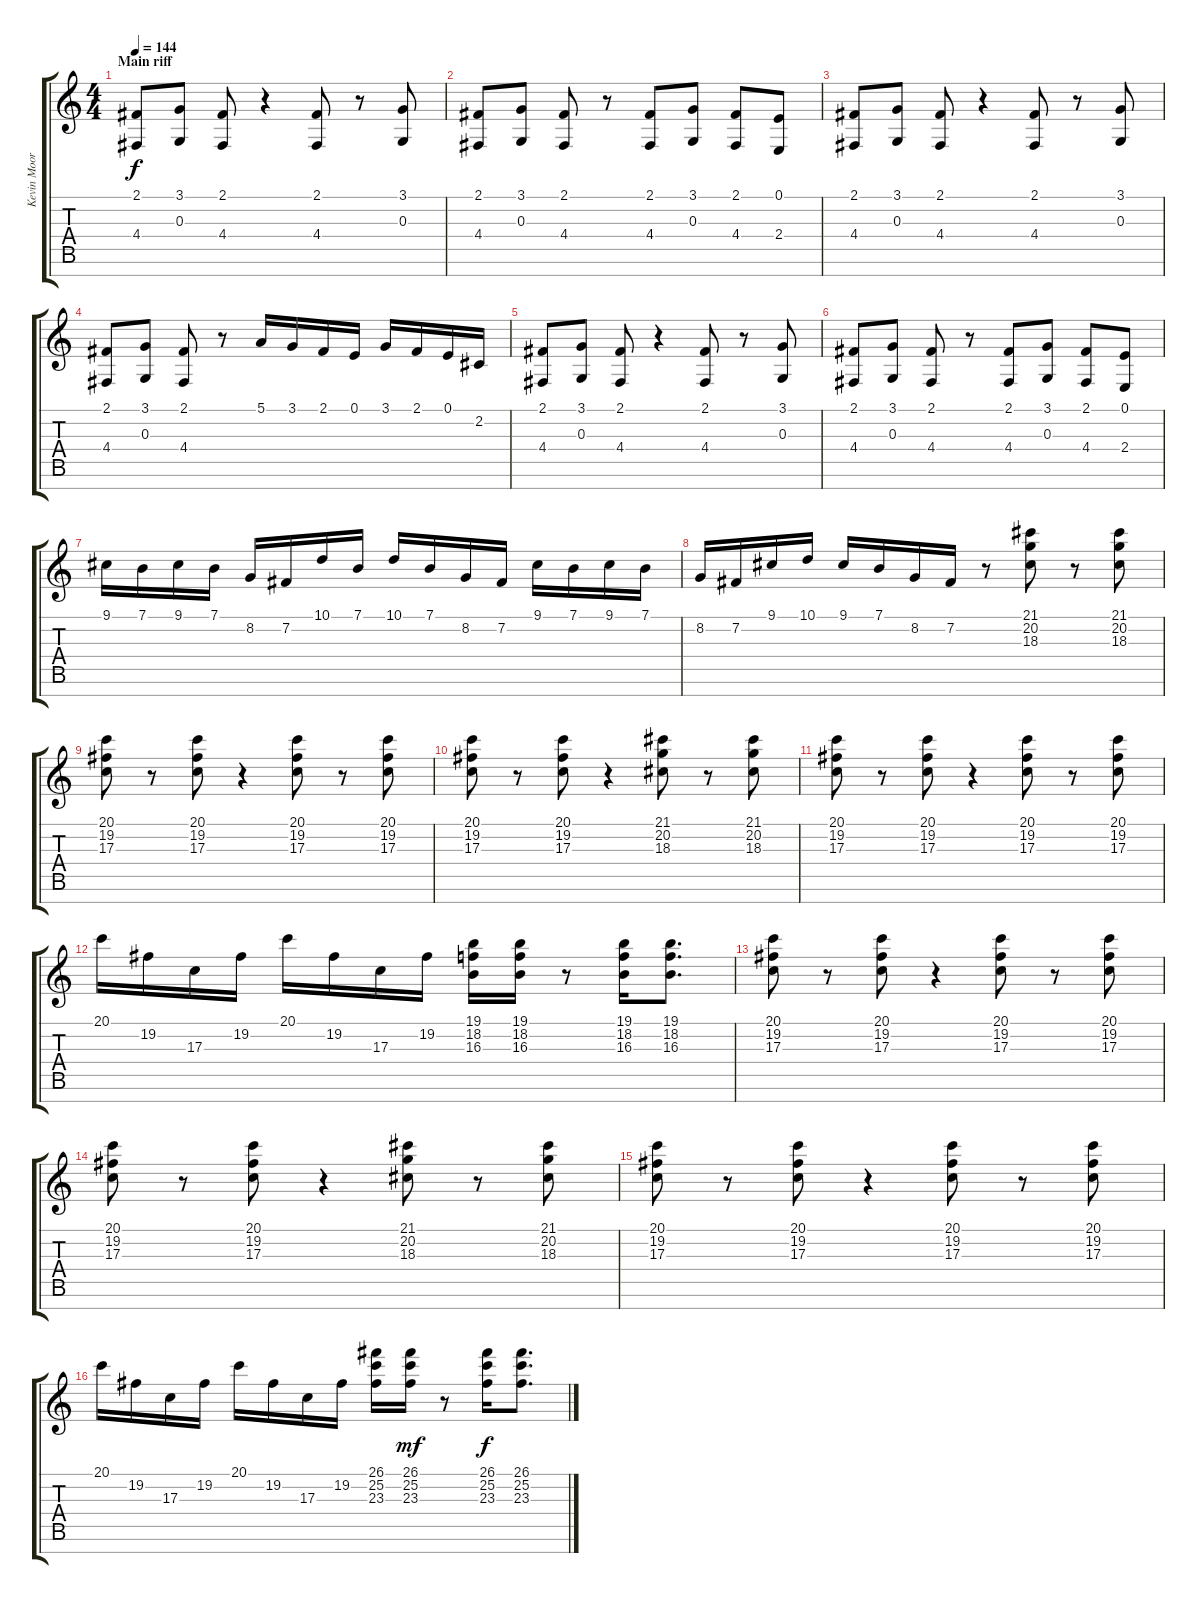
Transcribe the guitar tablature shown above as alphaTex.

\track ("Kevin Moore - keyboards" "Kevin Moor") {instrument stringensemble1}
\staff {score tabs}
\tuning (E4 B3 G3 D3 A2 E2 B1) {hide}
\ts (4 4)
\section ("" "Main riff")
\tempo 144
\clef g2
\ks c
(2.1 4.4).8{dy f} (3.1 0.3).8 (2.1 4.4).8 r.4 (2.1 4.4).8 r.8 (3.1 0.3).8 |
(2.1 4.4).8 (3.1 0.3).8 (2.1 4.4).8 r.8 (2.1 4.4).8 (3.1 0.3).8 (2.1 4.4).8 (0.1 2.4).8 |
(2.1 4.4).8 (3.1 0.3).8 (2.1 4.4).8 r.4 (2.1 4.4).8 r.8 (3.1 0.3).8 |
(2.1 4.4).8 (3.1 0.3).8 (2.1 4.4).8 r.8 5.1.16 3.1.16 2.1.16 0.1.16 3.1.16 2.1.16 0.1.16 2.2.16 |
(2.1 4.4).8 (3.1 0.3).8 (2.1 4.4).8 r.4 (2.1 4.4).8 r.8 (3.1 0.3).8 |
(2.1 4.4).8 (3.1 0.3).8 (2.1 4.4).8 r.8 (2.1 4.4).8 (3.1 0.3).8 (2.1 4.4).8 (0.1 2.4).8 |
9.1.16 7.1.16 9.1.16 7.1.16 8.2.16 7.2.16 10.1.16 7.1.16 10.1.16 7.1.16 8.2.16 7.2.16 9.1.16 7.1.16 9.1.16 7.1.16 |
8.2.16 7.2.16 9.1.16 10.1.16 9.1.16 7.1.16 8.2.16 7.2.16 r.8 (21.1 20.2 18.3).8 r.8 (21.1 20.2 18.3).8 |
(20.1 19.2 17.3).8 r.8 (20.1 19.2 17.3).8 r.4 (20.1 19.2 17.3).8 r.8 (20.1 19.2 17.3).8 |
(20.1 19.2 17.3).8 r.8 (20.1 19.2 17.3).8 r.4 (21.1 20.2 18.3).8 r.8 (21.1 20.2 18.3).8 |
(20.1 19.2 17.3).8 r.8 (20.1 19.2 17.3).8 r.4 (20.1 19.2 17.3).8 r.8 (20.1 19.2 17.3).8 |
20.1.16 19.2.16 17.3.16 19.2.16 20.1.16 19.2.16 17.3.16 19.2.16 (19.1 18.2 16.3).16 (19.1 18.2 16.3).16 r.8 (19.1 18.2 16.3).16 (19.1 18.2 16.3).8{d} |
(20.1 19.2 17.3).8 r.8 (20.1 19.2 17.3).8 r.4 (20.1 19.2 17.3).8 r.8 (20.1 19.2 17.3).8 |
(20.1 19.2 17.3).8 r.8 (20.1 19.2 17.3).8 r.4 (21.1 20.2 18.3).8 r.8 (21.1 20.2 18.3).8 |
(20.1 19.2 17.3).8 r.8 (20.1 19.2 17.3).8 r.4 (20.1 19.2 17.3).8 r.8 (20.1 19.2 17.3).8 |
20.1.16 19.2.16 17.3.16 19.2.16 20.1.16 19.2.16 17.3.16 19.2.16 (26.1 25.2 23.3).16 (26.1 25.2 23.3).16{dy mf} r.8 (26.1 25.2 23.3).16{dy f} (26.1 25.2 23.3).8{d}
